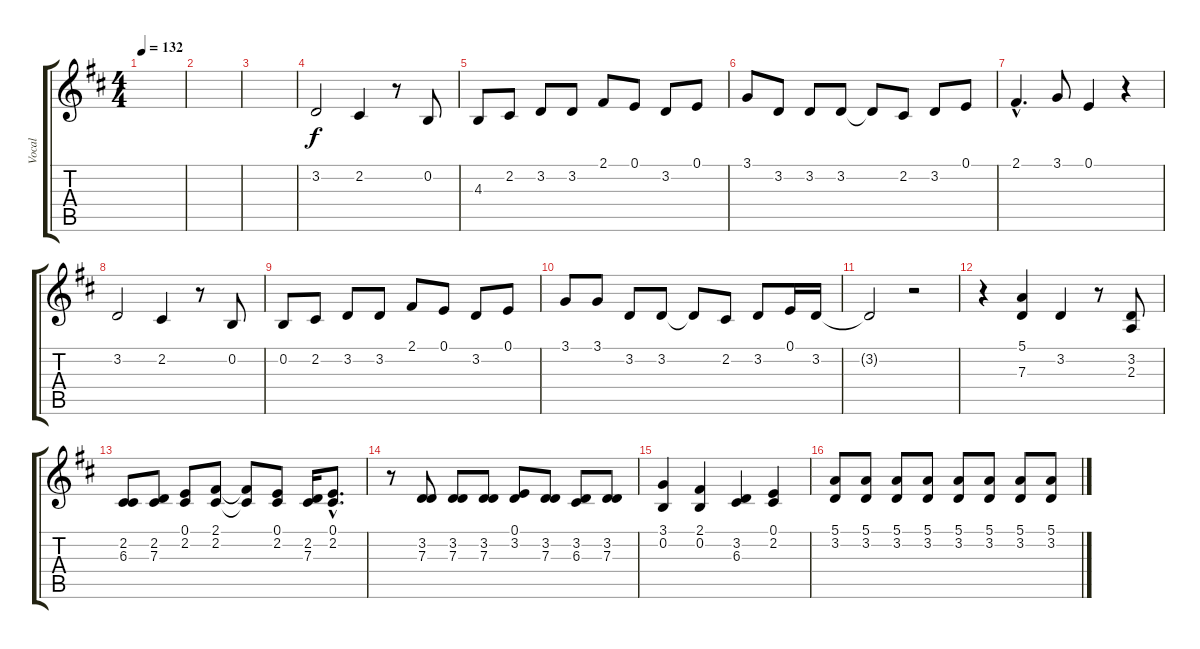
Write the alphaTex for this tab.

\track ("Vocal" "Vocal") {instrument voiceoohs}
\staff {score tabs}
\tuning (E4 B3 G3 D3 A2 E2) {hide}
\ts (4 4)
\tempo 132
\clef g2
\ks d
|
|
|
3.2.2 2.2.4 r.8 0.2.8 |
4.3.8 2.2.8 3.2.8 3.2.8 2.1.8 0.1.8 3.2.8 0.1.8 |
3.1.8 3.2.8 3.2.8 3.2.8 3.2{t}.8 2.2.8 3.2.8 0.1.8 |
2.1{hac}.4{d} 3.1.8 0.1.4 r.4 |
3.2.2 2.2.4 r.8 0.2.8 |
0.2.8 2.2.8 3.2.8 3.2.8 2.1.8 0.1.8 3.2.8 0.1.8 |
3.1.8 3.1.8 3.2.8 3.2.8 3.2{t}.8 2.2.8 3.2.8 0.1.16 3.2.16 |
3.2{t}.2 r.2 |
r.4 (5.1 7.3).4 3.2.4 r.8 (3.2 2.3).8 |
(2.2 6.3).8 (2.2 7.3).8 (0.1 2.2).8 (2.1 2.2).8 (2.1{t} 2.2{t}).8 (0.1 2.2).8 (2.2 7.3).16 (0.1{hac} 2.2{hac}).8{d} |
r.8 (3.2 7.3).8 (3.2 7.3).8 (3.2 7.3).8 (0.1 3.2).8 (3.2 7.3).8 (3.2 6.3).8 (3.2 7.3).8 |
(3.1 0.2).4 (2.1 0.2).4 (3.2 6.3).4 (0.1 2.2).4 |
(5.1 3.2).8 (5.1 3.2).8 (5.1 3.2).8 (5.1 3.2).8 (5.1 3.2).8 (5.1 3.2).8 (5.1 3.2).8 (5.1 3.2).8
